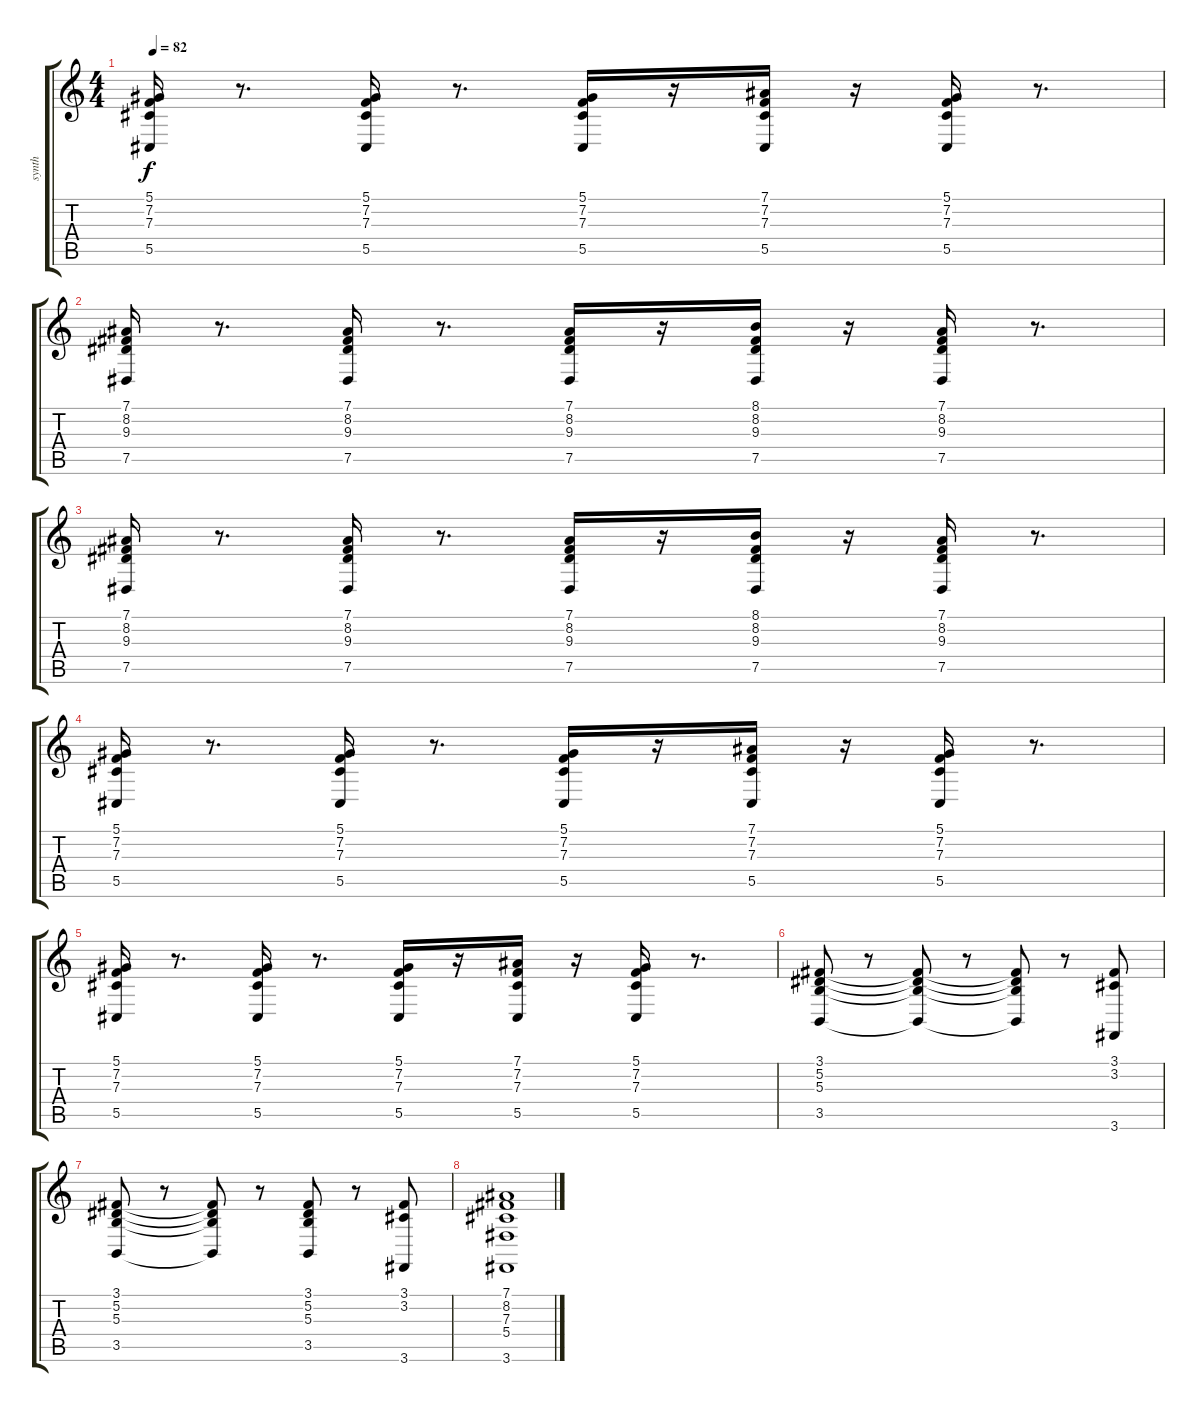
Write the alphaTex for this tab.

\track ("synth" "synth") {instrument stringensemble1}
\staff {score tabs}
\tuning (Eb4 Bb3 Gb3 Db3 Ab2 Eb2) {hide}
\ts (4 4)
\tempo 82
\clef g2
\ks c
(5.1 7.2 7.3 5.5).16{dy f} r.8{d} (5.1 7.2 7.3 5.5).16 r.8{d} (5.1 7.2 7.3 5.5).16 r.16 (7.1 7.2 7.3 5.5).16 r.16 (5.1 7.2 7.3 5.5).16 r.8{d} |
(7.1 8.2 9.3 7.5).16 r.8{d} (7.1 8.2 9.3 7.5).16 r.8{d} (7.1 8.2 9.3 7.5).16 r.16 (8.1 8.2 9.3 7.5).16 r.16 (7.1 8.2 9.3 7.5).16 r.8{d} |
(7.1 8.2 9.3 7.5).16 r.8{d} (7.1 8.2 9.3 7.5).16 r.8{d} (7.1 8.2 9.3 7.5).16 r.16 (8.1 8.2 9.3 7.5).16 r.16 (7.1 8.2 9.3 7.5).16 r.8{d} |
(5.1 7.2 7.3 5.5).16 r.8{d} (5.1 7.2 7.3 5.5).16 r.8{d} (5.1 7.2 7.3 5.5).16 r.16 (7.1 7.2 7.3 5.5).16 r.16 (5.1 7.2 7.3 5.5).16 r.8{d} |
(5.1 7.2 7.3 5.5).16 r.8{d} (5.1 7.2 7.3 5.5).16 r.8{d} (5.1 7.2 7.3 5.5).16 r.16 (7.1 7.2 7.3 5.5).16 r.16 (5.1 7.2 7.3 5.5).16 r.8{d} |
(3.1 5.2 5.3 3.5).8 r.8 (3.1{t} 5.2{t} 5.3{t} 3.5{t}).8 r.8 (3.1{t} 5.2{t} 5.3{t} 3.5{t}).8 r.8 (3.1 3.2 3.6).8 |
(3.1 5.2 5.3 3.5).8 r.8 (3.1{t} 5.2{t} 5.3{t} 3.5{t}).8 r.8 (3.1 5.2 5.3 3.5).8 r.8 (3.1 3.2 3.6).8 |
(7.1 8.2 7.3 5.4 3.6).1
